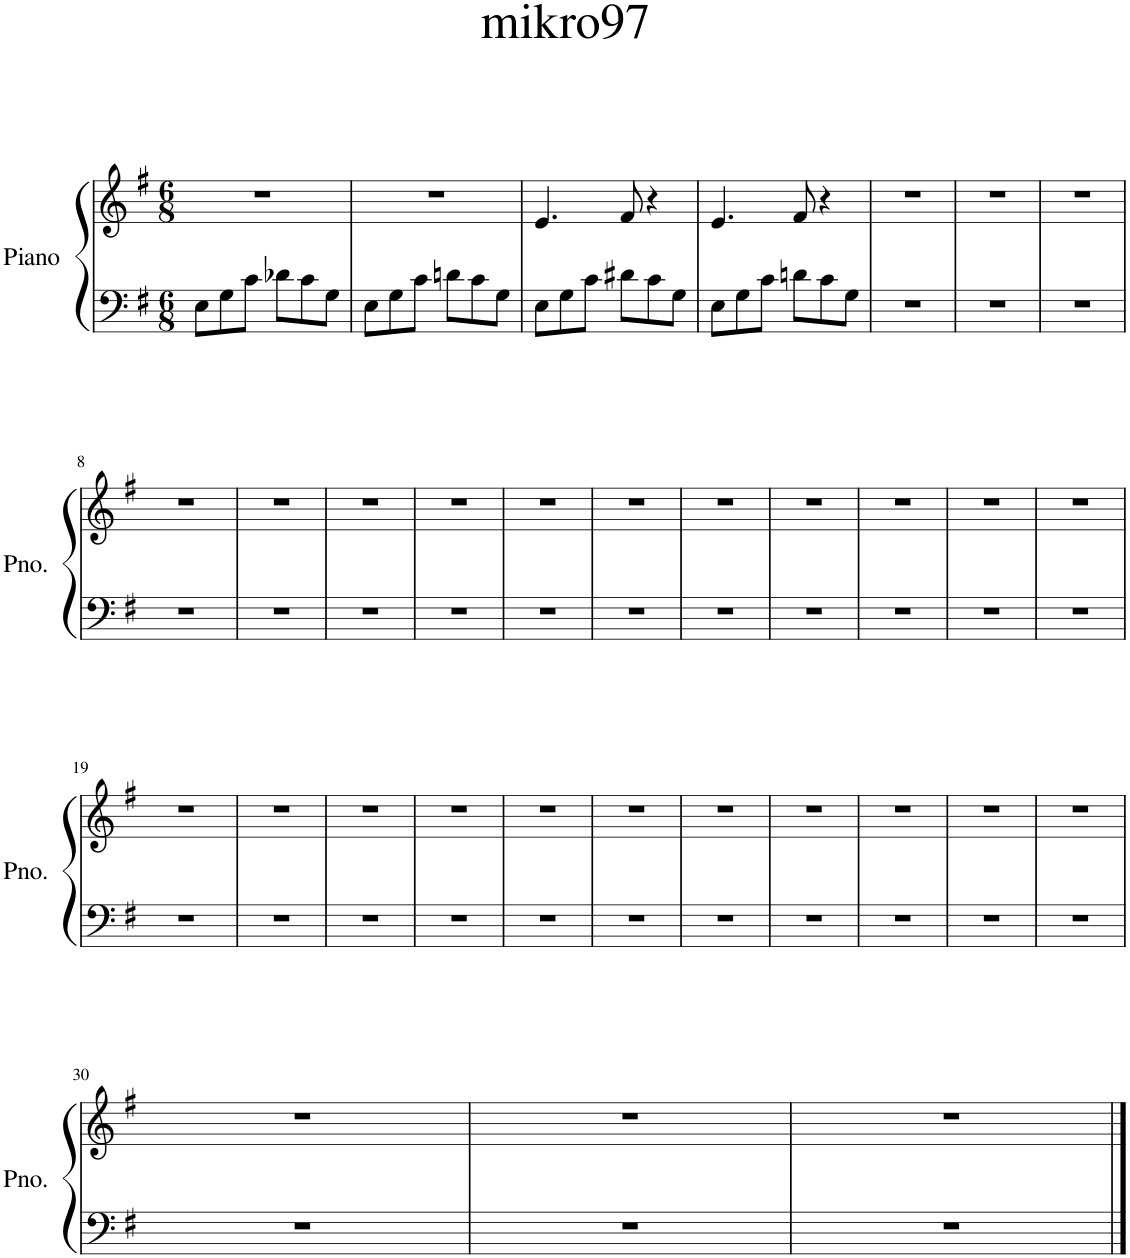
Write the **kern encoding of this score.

**kern	**kern
*part1	*part1
*staff2	*staff1
*I"Piano	*
*I'Pno.	*
*clefF4	*clefG2
*k[f#]	*k[f#]
*M6/8	*M6/8
=1	=1
8E\L	2.r
8G\	.
8c\J	.
8d-X\L	.
8c\	.
8G\J	.
=2	=2
8E\L	2.r
8G\	.
8c\J	.
8dn\L	.
8c\	.
8G\J	.
=3	=3
8E\L	4.e/
8G\	.
8c\J	.
8d#X\L	8f#/
8c\	4r
8G\J	.
=4	=4
8E\L	4.e/
8G\	.
8c\J	.
8dn\L	8f#/
8c\	4r
8G\J	.
=5	=5
2.r	2.r
=6	=6
2.r	2.r
=7	=7
2.r	2.r
!!LO:LB:g=z
=8	=8
2.r	2.r
=9	=9
2.r	2.r
=10	=10
2.r	2.r
=11	=11
2.r	2.r
=12	=12
2.r	2.r
=13	=13
2.r	2.r
=14	=14
2.r	2.r
=15	=15
2.r	2.r
=16	=16
2.r	2.r
=17	=17
2.r	2.r
=18	=18
2.r	2.r
!!LO:LB:g=z
=19	=19
2.r	2.r
=20	=20
2.r	2.r
=21	=21
2.r	2.r
=22	=22
2.r	2.r
=23	=23
2.r	2.r
=24	=24
2.r	2.r
=25	=25
2.r	2.r
=26	=26
2.r	2.r
=27	=27
2.r	2.r
=28	=28
2.r	2.r
=29	=29
2.r	2.r
!!LO:LB:g=z
=30	=30
2.r	2.r
=31	=31
2.r	2.r
=32	=32
2.r	2.r
==	==
*-	*-
